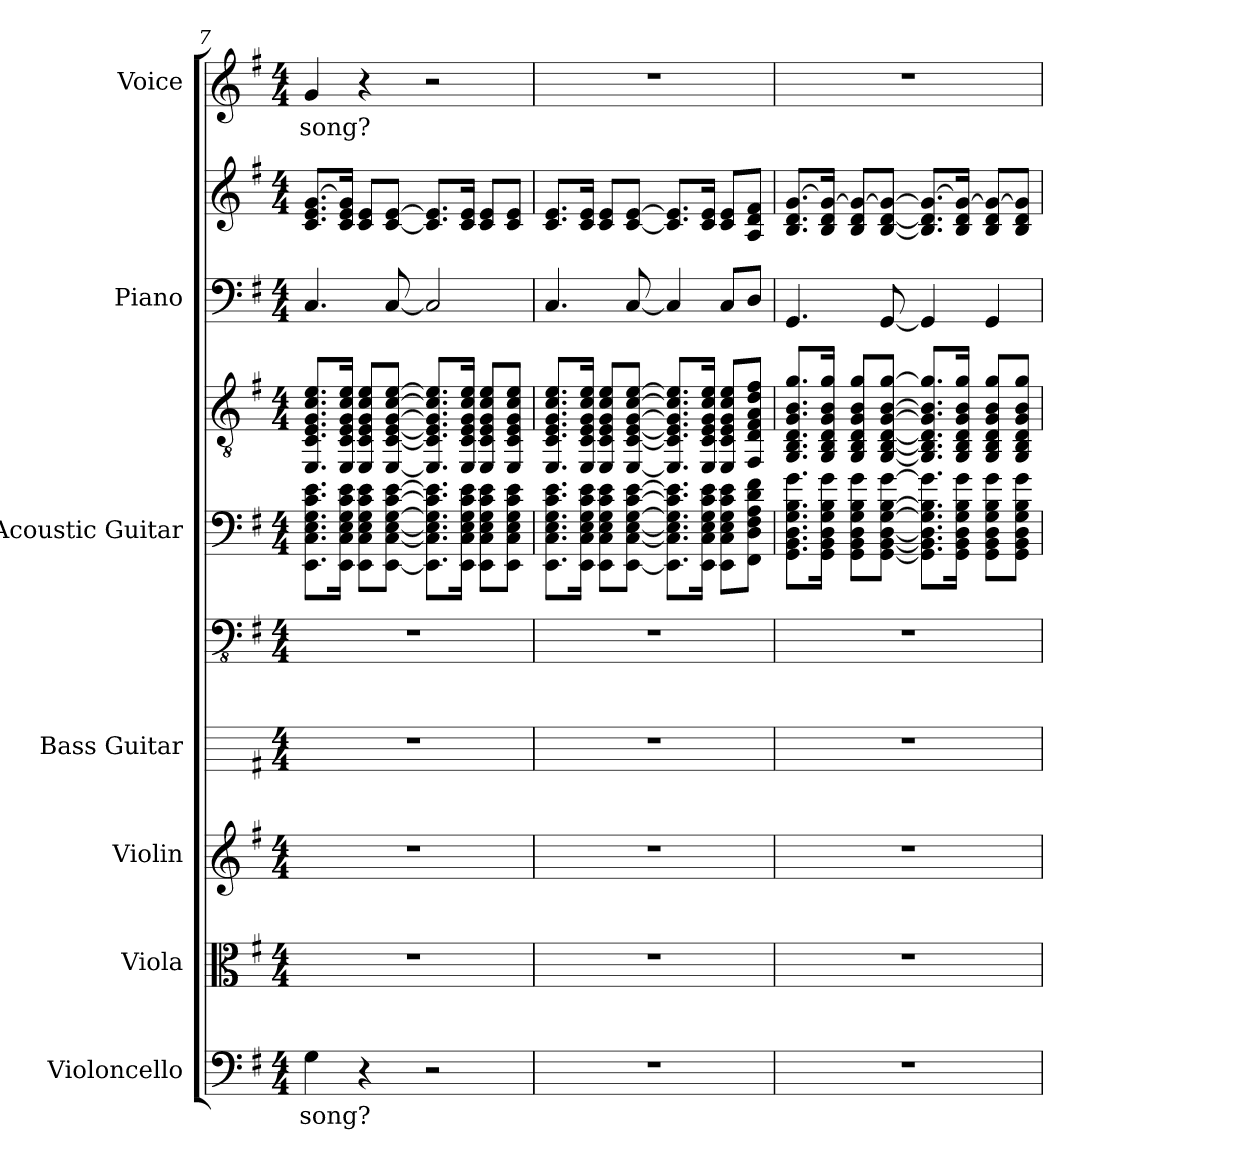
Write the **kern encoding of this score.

**kern	**text	**kern	**kern	**kern	**kern	**kern	**kern	**kern	**kern	**kern	**text
*part7	*part7	*part6	*part5	*part4	*part4	*part3	*part3	*part2	*part2	*part1	*part1
*staff10	*staff10	*staff9	*staff8	*staff7	*staff6	*staff5	*staff4	*staff3	*staff2	*staff1	*staff1
*I"Violoncello	*	*I"Viola	*I"Violin	*I"Bass Guitar	*	*I"Acoustic Guitar	*	*I"Piano	*	*I"Voice	*
*I'Vc.	*	*I'Vla.	*I'Vln.	*I'B. Guit.	*	*I'Guit.	*	*I'Pno.	*	*I'Vo.	*
*clefF4	*	*clefC3	*clefG2	*	*clefFv4	*	*clefGv2	*clefF4	*clefG2	*clefG2	*
*k[f#]	*	*k[f#]	*k[f#]	*k[f#]	*k[f#]	*k[f#]	*k[f#]	*k[f#]	*k[f#]	*k[f#]	*
*M4/4	*	*M4/4	*M4/4	*M4/4	*M4/4	*M4/4	*M4/4	*M4/4	*M4/4	*M4/4	*
=7	=7	=7	=7	=7	=7	=7	=7	=7	=7	=7	=7
4G\	song?	1r	1r	1r	1r	8.EE\ 8.C\ 8.E\ 8.G\ 8.c\ 8.e\L	8.EE/ 8.C/ 8.E/ 8.G/ 8.c/ 8.e/L	4.C/	8.c/ 8.e/ [8.g/L	4g/	song?
.	.	.	.	.	.	16EE\ 16C\ 16E\ 16G\ 16c\ 16e\Jk	16EE/ 16C/ 16E/ 16G/ 16c/ 16e/Jk	.	16c/ 16e/ 16g/]Jk	.	.
4r	.	.	.	.	.	8EE\ 8C\ 8E\ 8G\ 8c\ 8e\L	8EE/ 8C/ 8E/ 8G/ 8c/ 8e/L	.	8c/ 8e/L	4r	.
.	.	.	.	.	.	[8EE\ [8C\ [8E\ [8G\ [8c\ [8e\J	[8EE/ [8C/ [8E/ [8G/ [8c/ [8e/J	[8C/	[8c/ [8e/J	.	.
2r	.	.	.	.	.	8.EE\] 8.C\] 8.E\] 8.G\] 8.c\] 8.e\]L	8.EE/] 8.C/] 8.E/] 8.G/] 8.c/] 8.e/]L	2C/]	8.c/] 8.e/]L	2r	.
.	.	.	.	.	.	16EE\ 16C\ 16E\ 16G\ 16c\ 16e\Jk	16EE/ 16C/ 16E/ 16G/ 16c/ 16e/Jk	.	16c/ 16e/Jk	.	.
.	.	.	.	.	.	8EE\ 8C\ 8E\ 8G\ 8c\ 8e\L	8EE/ 8C/ 8E/ 8G/ 8c/ 8e/L	.	8c/ 8e/L	.	.
.	.	.	.	.	.	8EE\ 8C\ 8E\ 8G\ 8c\ 8e\J	8EE/ 8C/ 8E/ 8G/ 8c/ 8e/J	.	8c/ 8e/J	.	.
=8	=8	=8	=8	=8	=8	=8	=8	=8	=8	=8	=8
1r	.	1r	1r	1r	1r	8.EE\ 8.C\ 8.E\ 8.G\ 8.c\ 8.e\L	8.EE/ 8.C/ 8.E/ 8.G/ 8.c/ 8.e/L	4.C/	8.c/ 8.e/L	1r	.
.	.	.	.	.	.	16EE\ 16C\ 16E\ 16G\ 16c\ 16e\Jk	16EE/ 16C/ 16E/ 16G/ 16c/ 16e/Jk	.	16c/ 16e/Jk	.	.
.	.	.	.	.	.	8EE\ 8C\ 8E\ 8G\ 8c\ 8e\L	8EE/ 8C/ 8E/ 8G/ 8c/ 8e/L	.	8c/ 8e/L	.	.
.	.	.	.	.	.	[8EE\ [8C\ [8E\ [8G\ [8c\ [8e\J	[8EE/ [8C/ [8E/ [8G/ [8c/ [8e/J	[8C/	[8c/ [8e/J	.	.
.	.	.	.	.	.	8.EE\] 8.C\] 8.E\] 8.G\] 8.c\] 8.e\]L	8.EE/] 8.C/] 8.E/] 8.G/] 8.c/] 8.e/]L	4C/]	8.c/] 8.e/]L	.	.
.	.	.	.	.	.	16EE\ 16C\ 16E\ 16G\ 16c\ 16e\Jk	16EE/ 16C/ 16E/ 16G/ 16c/ 16e/Jk	.	16c/ 16e/Jk	.	.
.	.	.	.	.	.	8EE\ 8C\ 8E\ 8G\ 8c\ 8e\L	8EE/ 8C/ 8E/ 8G/ 8c/ 8e/L	8C/L	8c/ 8e/L	.	.
.	.	.	.	.	.	8FF#\ 8D\ 8F#\ 8A\ 8d\ 8f#\J	8FF#/ 8D/ 8F#/ 8A/ 8d/ 8f#/J	8D/J	8A/ 8d/ 8f#/J	.	.
!!LO:PB:g=z
=9	=9	=9	=9	=9	=9	=9	=9	=9	=9	=9	=9
1r	.	1r	1r	1r	1r	8.GG\ 8.BB\ 8.D\ 8.G\ 8.B\ 8.g\L	8.GG/ 8.BB/ 8.D/ 8.G/ 8.B/ 8.g/L	4.GG/	8.B/ 8.d/ [8.g/L	1r	.
.	.	.	.	.	.	16GG\ 16BB\ 16D\ 16G\ 16B\ 16g\Jk	16GG/ 16BB/ 16D/ 16G/ 16B/ 16g/Jk	.	16B/ 16d/ 16g/_Jk	.	.
.	.	.	.	.	.	8GG\ 8BB\ 8D\ 8G\ 8B\ 8g\L	8GG/ 8BB/ 8D/ 8G/ 8B/ 8g/L	.	8B/ 8d/ 8g/_L	.	.
.	.	.	.	.	.	[8GG\ [8BB\ [8D\ [8G\ [8B\ [8g\J	[8GG/ [8BB/ [8D/ [8G/ [8B/ [8g/J	[8GG/	[8B/ [8d/ 8g/_J	.	.
.	.	.	.	.	.	8.GG\] 8.BB\] 8.D\] 8.G\] 8.B\] 8.g\]L	8.GG/] 8.BB/] 8.D/] 8.G/] 8.B/] 8.g/]L	4GG/]	8.B/] 8.d/] 8.g/_L	.	.
.	.	.	.	.	.	16GG\ 16BB\ 16D\ 16G\ 16B\ 16g\Jk	16GG/ 16BB/ 16D/ 16G/ 16B/ 16g/Jk	.	16B/ 16d/ 16g/_Jk	.	.
.	.	.	.	.	.	8GG\ 8BB\ 8D\ 8G\ 8B\ 8g\L	8GG/ 8BB/ 8D/ 8G/ 8B/ 8g/L	4GG/	8B/ 8d/ 8g/_L	.	.
.	.	.	.	.	.	8GG\ 8BB\ 8D\ 8G\ 8B\ 8g\J	8GG/ 8BB/ 8D/ 8G/ 8B/ 8g/J	.	8B/ 8d/ 8g/]J	.	.
=	=	=	=	=	=	=	=	=	=	=	=
*-	*-	*-	*-	*-	*-	*-	*-	*-	*-	*-	*-
